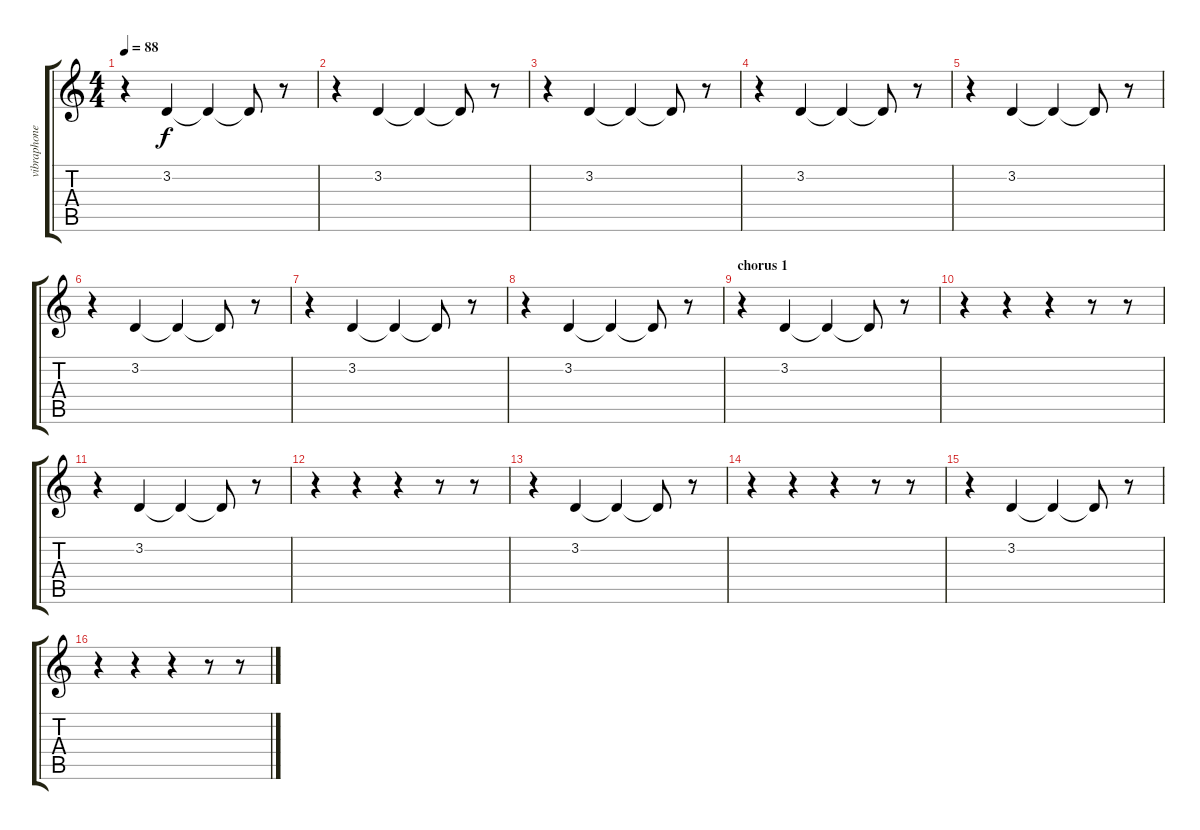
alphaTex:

\track ("vibraphone" "vibraphone") {instrument vibraphone}
\staff {score tabs}
\tuning (E4 B3 G3 D3 A2 E2) {hide}
\ts (4 4)
\tempo 88
\clef g2
\ks c
r.4{dy f instrument vibraphone} 3.2.4 3.2{t}.4 3.2{t}.8 r.8 |
r.4 3.2.4 3.2{t}.4 3.2{t}.8 r.8 |
r.4 3.2.4 3.2{t}.4 3.2{t}.8 r.8 |
r.4 3.2.4 3.2{t}.4 3.2{t}.8 r.8 |
r.4 3.2.4 3.2{t}.4 3.2{t}.8 r.8 |
r.4 3.2.4 3.2{t}.4 3.2{t}.8 r.8 |
r.4 3.2.4 3.2{t}.4 3.2{t}.8 r.8 |
r.4 3.2.4 3.2{t}.4 3.2{t}.8 r.8 |
\section ("" "chorus 1")
r.4 3.2.4 3.2{t}.4 3.2{t}.8 r.8 |
r.4 r.4 r.4 r.8 r.8 |
r.4 3.2.4 3.2{t}.4 3.2{t}.8 r.8 |
r.4 r.4 r.4 r.8 r.8 |
r.4 3.2.4 3.2{t}.4 3.2{t}.8 r.8 |
r.4 r.4 r.4 r.8 r.8 |
r.4 3.2.4 3.2{t}.4 3.2{t}.8 r.8 |
r.4 r.4 r.4 r.8 r.8
